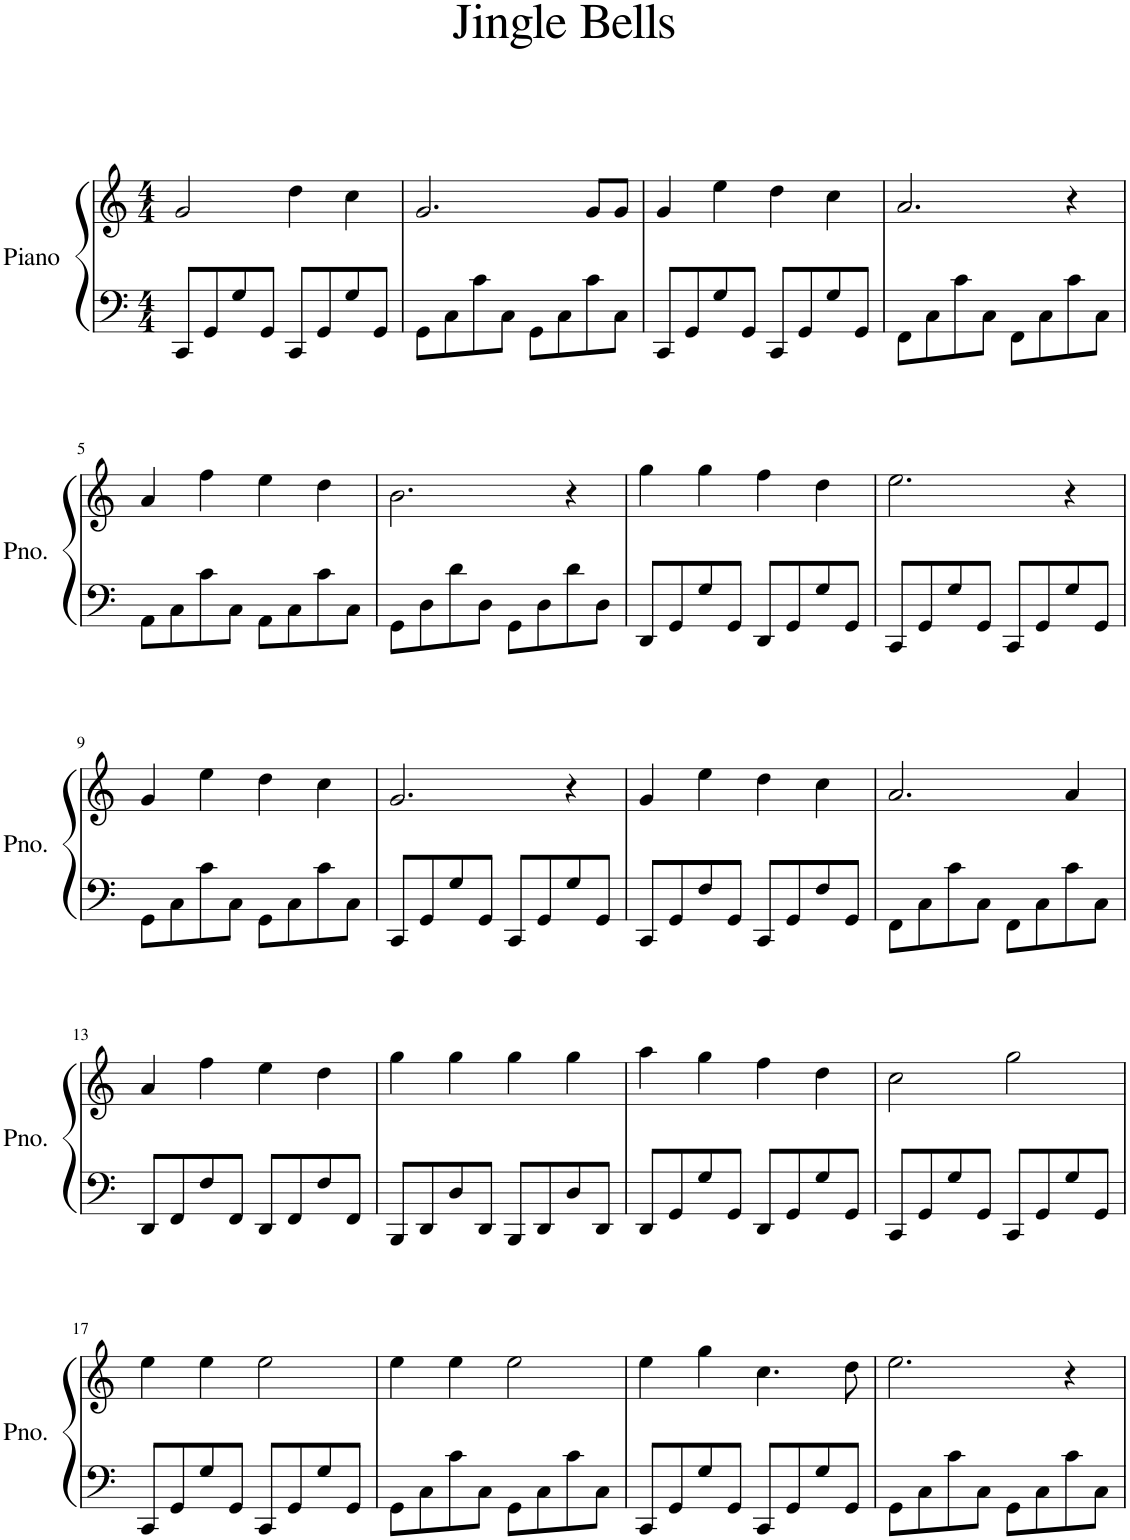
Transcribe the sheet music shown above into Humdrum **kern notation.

**kern	**kern
*part1	*part1
*staff2	*staff1
*I"Piano	*
*I'Pno.	*
*clefF4	*clefG2
*k[]	*k[]
*M4/4	*M4/4
=1	=1
8CC/L	2g/
8GG/	.
8G/	.
8GG/J	.
8CC/L	4dd\
8GG/	.
8G/	4cc\
8GG/J	.
=2	=2
8GG\L	2.g/
8C\	.
8c\	.
8C\J	.
8GG\L	.
8C\	.
8c\	8g/L
8C\J	8g/J
=3	=3
8CC/L	4g/
8GG/	.
8G/	4ee\
8GG/J	.
8CC/L	4dd\
8GG/	.
8G/	4cc\
8GG/J	.
=4	=4
8FF\L	2.a/
8C\	.
8c\	.
8C\J	.
8FF\L	.
8C\	.
8c\	4r
8C\J	.
!!LO:LB:g=z
=5	=5
8AA\L	4a/
8C\	.
8c\	4ff\
8C\J	.
8AA\L	4ee\
8C\	.
8c\	4dd\
8C\J	.
=6	=6
8GG\L	2.b\
8D\	.
8d\	.
8D\J	.
8GG\L	.
8D\	.
8d\	4r
8D\J	.
=7	=7
8DD/L	4gg\
8GG/	.
8G/	4gg\
8GG/J	.
8DD/L	4ff\
8GG/	.
8G/	4dd\
8GG/J	.
=8	=8
8CC/L	2.ee\
8GG/	.
8G/	.
8GG/J	.
8CC/L	.
8GG/	.
8G/	4r
8GG/J	.
!!LO:LB:g=z
=9	=9
8GG\L	4g/
8C\	.
8c\	4ee\
8C\J	.
8GG\L	4dd\
8C\	.
8c\	4cc\
8C\J	.
=10	=10
8CC/L	2.g/
8GG/	.
8G/	.
8GG/J	.
8CC/L	.
8GG/	.
8G/	4r
8GG/J	.
=11	=11
8CC/L	4g/
8GG/	.
8F/	4ee\
8GG/J	.
8CC/L	4dd\
8GG/	.
8F/	4cc\
8GG/J	.
=12	=12
8FF\L	2.a/
8C\	.
8c\	.
8C\J	.
8FF\L	.
8C\	.
8c\	4a/
8C\J	.
!!LO:LB:g=z
=13	=13
8DD/L	4a/
8FF/	.
8F/	4ff\
8FF/J	.
8DD/L	4ee\
8FF/	.
8F/	4dd\
8FF/J	.
=14	=14
8BBB/L	4gg\
8DD/	.
8D/	4gg\
8DD/J	.
8BBB/L	4gg\
8DD/	.
8D/	4gg\
8DD/J	.
=15	=15
8DD/L	4aa\
8GG/	.
8G/	4gg\
8GG/J	.
8DD/L	4ff\
8GG/	.
8G/	4dd\
8GG/J	.
=16	=16
8CC/L	2cc\
8GG/	.
8G/	.
8GG/J	.
8CC/L	2gg\
8GG/	.
8G/	.
8GG/J	.
!!LO:LB:g=z
=17	=17
8CC/L	4ee\
8GG/	.
8G/	4ee\
8GG/J	.
8CC/L	2ee\
8GG/	.
8G/	.
8GG/J	.
=18	=18
8GG\L	4ee\
8C\	.
8c\	4ee\
8C\J	.
8GG\L	2ee\
8C\	.
8c\	.
8C\J	.
=19	=19
8CC/L	4ee\
8GG/	.
8G/	4gg\
8GG/J	.
8CC/L	4.cc\
8GG/	.
8G/	.
8GG/J	8dd\
=20	=20
8GG\L	2.ee\
8C\	.
8c\	.
8C\J	.
8GG\L	.
8C\	.
8c\	4r
8C\J	.
=	=
*-	*-
